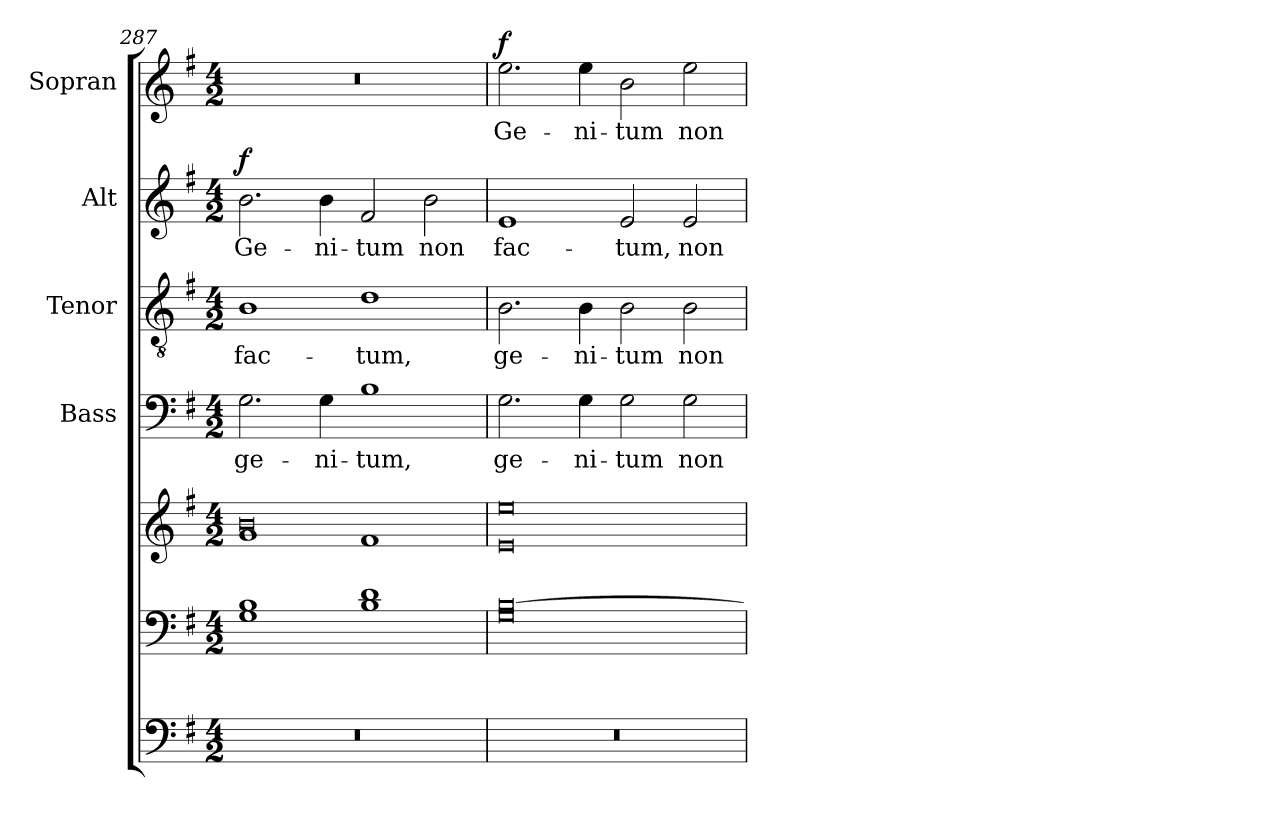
**kern	**kern	**kern	**kern	**text	**kern	**text	**kern	**text	**dynam	**kern	**text	**dynam
*part6	*part5	*part5	*part4	*part4	*part3	*part3	*part2	*part2	*part2	*part1	*part1	*part1
*staff7	*staff6	*staff5	*staff4	*staff4	*staff3	*staff3	*staff2	*staff2	*staff2	*staff1	*staff1	*staff1
*	*	*	*I"Bass	*	*I"Tenor	*	*I"Alt	*	*	*I"Sopran	*	*
*	*	*	*I'B.	*	*I'T.	*	*I'A.	*	*	*I'S.	*	*
*clefF4	*clefF4	*clefG2	*clefF4	*	*clefGv2	*	*clefG2	*	*	*clefG2	*	*
*k[f#]	*k[f#]	*k[f#]	*k[f#]	*	*k[f#]	*	*k[f#]	*	*	*k[f#]	*	*
*G:	*G:	*G:	*G:	*	*G:	*	*G:	*	*	*G:	*	*
*M4/2	*M4/2	*M4/2	*M4/2	*	*M4/2	*	*M4/2	*	*	*M4/2	*	*
=287	=287	=287	=287	=287	=287	=287	=287	=287	=287	=287	=287	=287
*	*	*^	*	*	*	*	*	*	*	*	*	*
!	!	!	!	!	!LO:LY:b	!	!LO:LY:b	!	!LO:LY:b	!LO:DY:a	!	!	!
0r	1G 1B	0b	1g	2.G\	ge-	1B	fac-	2.b\	Ge-	f	0r	.	.
!	!	!	!	!	!LO:LY:b	!	!	!	!LO:LY:b	!	!	!	!
.	.	.	.	4G\	-ni-	.	.	4b\	-ni-	.	.	.	.
!	!	!	!	!	!LO:LY:b	!	!LO:LY:b	!	!LO:LY:b	!	!	!	!
.	1B 1d	.	1f#	1B	-tum,	1d	-tum,	2f#/	-tum	.	.	.	.
!	!	!	!	!	!	!	!	!	!LO:LY:b	!	!	!	!
.	.	.	.	.	.	.	.	2b\	non	.	.	.	.
!!LO:PB:g=z
=288	=288	=288	=288	=288	=288	=288	=288	=288	=288	=288	=288	=288	=288
!	!	!	!	!	!LO:LY:b	!	!LO:LY:b	!	!LO:LY:b	!	!	!LO:LY:b	!LO:DY:a
0r	0G [0B	0ee	0e	2.G\	ge-	2.B\	ge-	1e	fac-	.	2.ee\	Ge-	f
!	!	!	!	!	!LO:LY:b	!	!LO:LY:b	!	!	!	!	!LO:LY:b	!
.	.	.	.	4G\	-ni-	4B\	-ni-	.	.	.	4ee\	-ni-	.
!	!	!	!	!	!LO:LY:b	!	!LO:LY:b	!	!LO:LY:b	!	!	!LO:LY:b	!
.	.	.	.	2G\	-tum	2B\	-tum	2e/	-tum,	.	2b\	-tum	.
!	!	!	!	!	!LO:LY:b	!	!LO:LY:b	!	!LO:LY:b	!	!	!LO:LY:b	!
.	.	.	.	2G\	non	2B\	non	2e/	non	.	2ee\	non	.
*	*	*v	*v	*	*	*	*	*	*	*	*	*	*
=	=	=	=	=	=	=	=	=	=	=	=	=
*-	*-	*-	*-	*-	*-	*-	*-	*-	*-	*-	*-	*-
